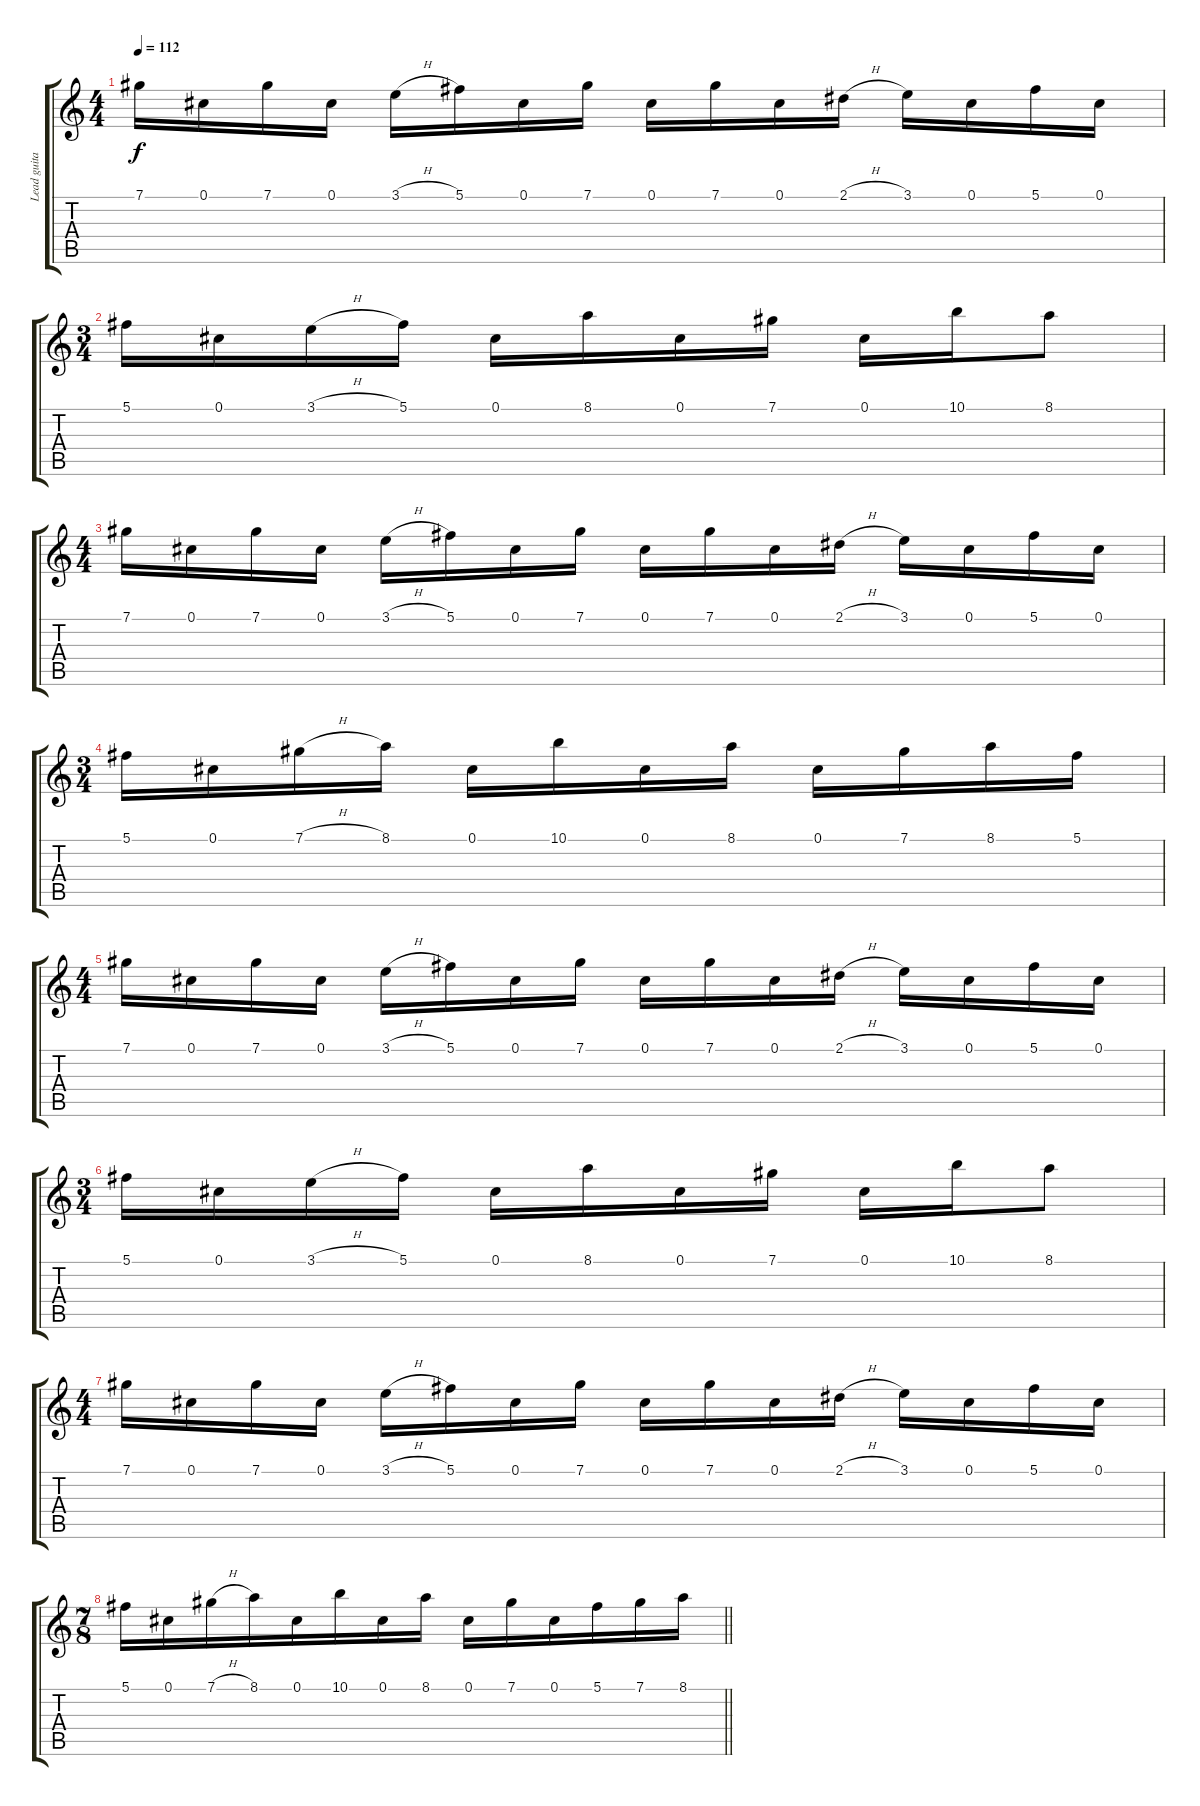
\track ("Lead guitar" "Lead guita") {instrument distortionguitar}
\staff {score tabs}
\tuning (Db4 Ab3 E3 B2 Gb2 Db2) {hide}
\ts (4 4)
\section ("" "")
\tempo 112
\clef g2
\ks c
7.1.16{dy f} 0.1.16 7.1.16 0.1.16 3.1{h}.16 5.1.16 0.1.16 7.1.16 0.1.16 7.1.16 0.1.16 2.1{h}.16 3.1.16 0.1.16 5.1.16 0.1.16 |
\ts (3 4)
5.1.16 0.1.16 3.1{h}.16 5.1.16 0.1.16 8.1.16 0.1.16 7.1.16 0.1.16 10.1.16 8.1.8 |
\ts (4 4)
7.1.16 0.1.16 7.1.16 0.1.16 3.1{h}.16 5.1.16 0.1.16 7.1.16 0.1.16 7.1.16 0.1.16 2.1{h}.16 3.1.16 0.1.16 5.1.16 0.1.16 |
\ts (3 4)
5.1.16 0.1.16 7.1{h}.16 8.1.16 0.1.16 10.1.16 0.1.16 8.1.16 0.1.16 7.1.16 8.1.16 5.1.16 |
\ts (4 4)
7.1.16 0.1.16 7.1.16 0.1.16 3.1{h}.16 5.1.16 0.1.16 7.1.16 0.1.16 7.1.16 0.1.16 2.1{h}.16 3.1.16 0.1.16 5.1.16 0.1.16 |
\ts (3 4)
5.1.16 0.1.16 3.1{h}.16 5.1.16 0.1.16 8.1.16 0.1.16 7.1.16 0.1.16 10.1.16 8.1.8 |
\ts (4 4)
7.1.16 0.1.16 7.1.16 0.1.16 3.1{h}.16 5.1.16 0.1.16 7.1.16 0.1.16 7.1.16 0.1.16 2.1{h}.16 3.1.16 0.1.16 5.1.16 0.1.16 |
\ts (7 8)
\barLineRight lightlight
5.1.16 0.1.16 7.1{h}.16 8.1.16 0.1.16 10.1.16 0.1.16 8.1.16 0.1.16 7.1.16 0.1.16 5.1.16 7.1.16 8.1.16
